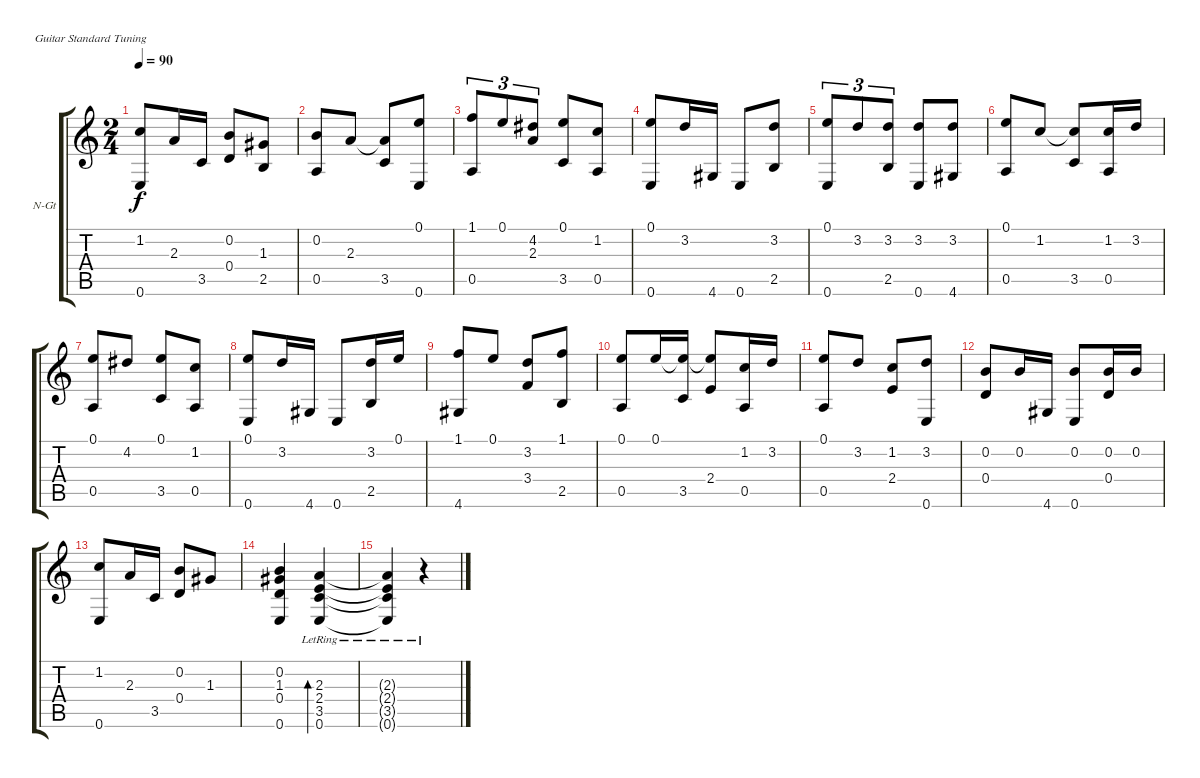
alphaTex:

\bracketExtendMode groupsimilarinstruments
\firstSystemTrackNameOrientation horizontal
\otherSystemsTrackNameOrientation horizontal
\track ("" "N-Gt") {instrument acousticguitarnylon}
\staff {score tabs}
\tuning (E4 B3 G3 D3 A2 E2)
\ts (2 4)
\tempo 90
\clef g2
\ks c
(1.2 0.6).8{dy f} 2.3.16 3.5.16 (0.2 0.4).8 (1.3 2.5).8 |
(0.2 0.5).8 2.3.8 (2.3{t} 3.5).8 (0.1 0.6).8 |
(1.1 0.5).8{tu (3 2)} 0.1.8{tu (3 2)} (4.2 2.3).8{tu (3 2)} (0.1 3.5).8 (1.2 0.5).8 |
(0.1 0.6).8 3.2.16 4.6.16 0.6.8 (3.2 2.5).8 |
(0.1 0.6).8{tu (3 2)} 3.2.8{tu (3 2)} (3.2 2.5).8{tu (3 2)} (3.2 0.6).8 (3.2 4.6).8 |
(0.1 0.5).8 1.2.8 (1.2{t} 3.5).8 (1.2 0.5).16 3.2.16 |
(0.1 0.5).8 4.2.8 (0.1 3.5).8 (1.2 0.5).8 |
(0.1 0.6).8 3.2.16 4.6.16 0.6.8 (3.2 2.5).16 0.1.16 |
(1.1 4.6).8 0.1.8 (3.2 3.4).8 (1.1 2.5).8 |
(0.1 0.5).8 0.1.16 (0.1{t} 3.5).16 (0.1{t} 2.4).8 (1.2 0.5).16 3.2.16 |
(0.1 0.5).8 3.2.8 (1.2 2.4).8 (3.2 0.6).8 |
(0.2 0.4).8 0.2.16 4.6.16 (0.2 0.6).8 (0.2 0.4).16 0.2.16 |
(1.2 0.6).8 2.3.16 3.5.16 (0.2 0.4).8 1.3.8 |
(0.2 1.3 0.4 0.6).4 (2.3{lr} 2.4{lr} 3.5{lr} 0.6{lr}).4{bd 480} |
(2.3{lr t} 2.4{lr t} 3.5{lr t} 0.6{lr t}).4 r.4
